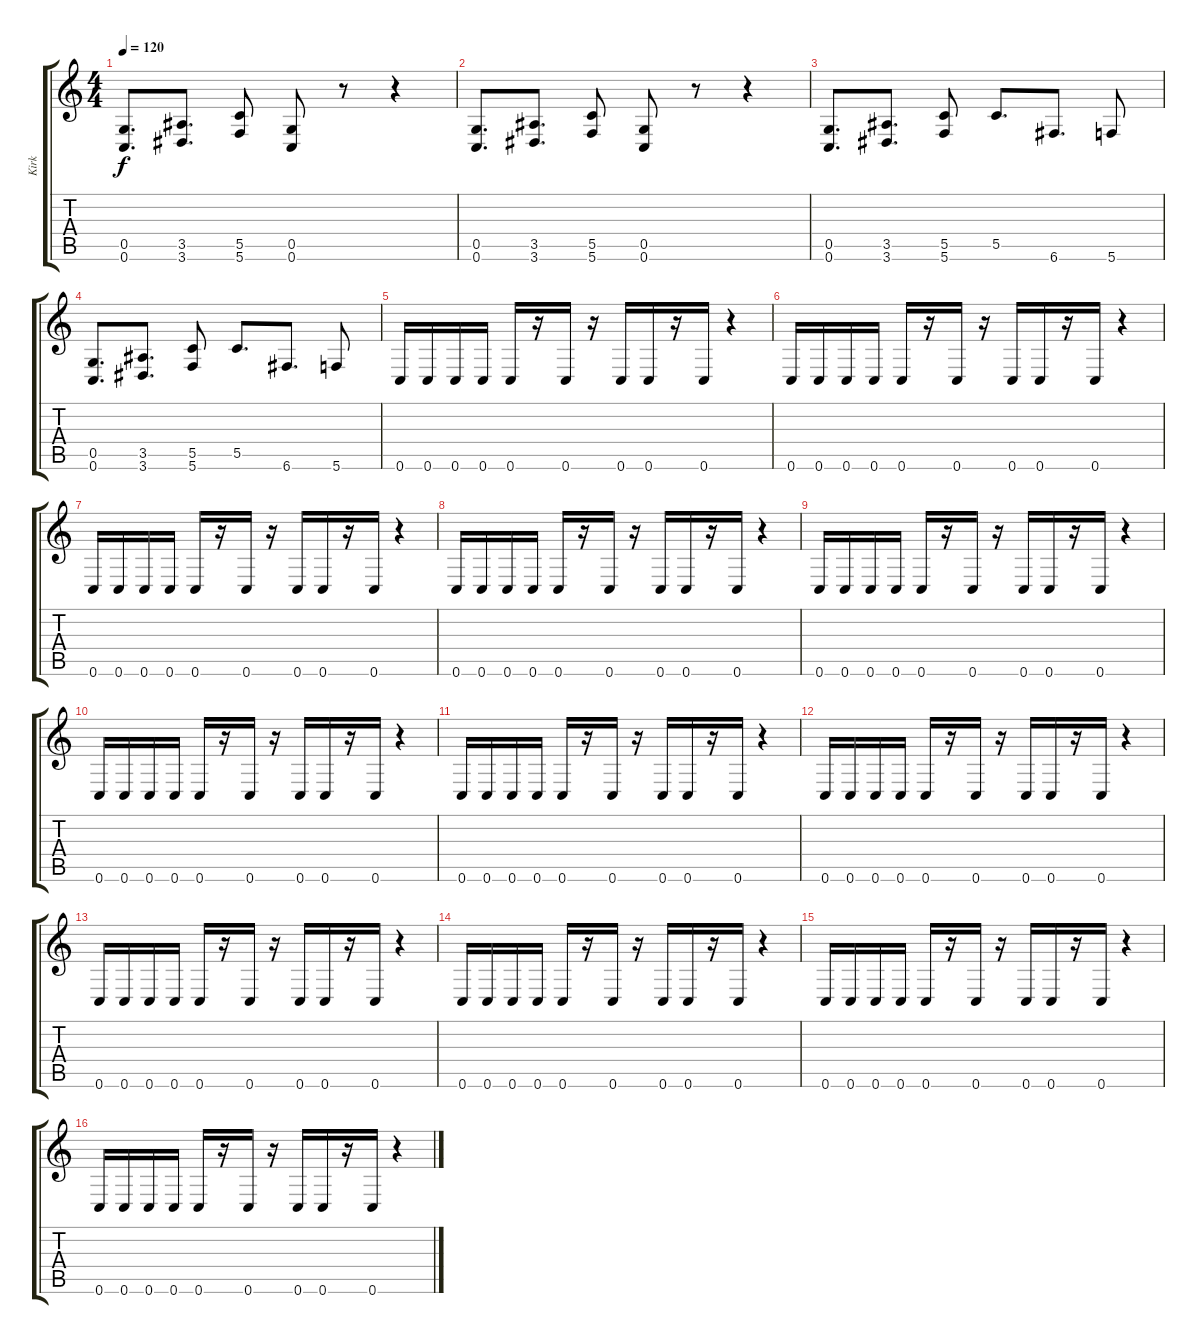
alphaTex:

\track ("Kirk" "Kirk") {instrument overdrivenguitar}
\staff {score tabs}
\tuning (D4 A3 F3 C3 G2 C2) {hide}
\ts (4 4)
\tempo 120
\clef g2
\ks c
(0.5 0.6).8{d dy f instrument overdrivenguitar} (3.5 3.6).8{d} (5.5 5.6).8 (0.5 0.6).8 r.8 r.4 |
(0.5 0.6).8{d} (3.5 3.6).8{d} (5.5 5.6).8 (0.5 0.6).8 r.8 r.4 |
(0.5 0.6).8{d} (3.5 3.6).8{d} (5.5 5.6).8 5.5.8{d} 6.6.8{d} 5.6.8 |
(0.5 0.6).8{d} (3.5 3.6).8{d} (5.5 5.6).8 5.5.8{d} 6.6.8{d} 5.6.8 |
0.6.16 0.6.16 0.6.16 0.6.16 0.6.16 r.16 0.6.16 r.16 0.6.16 0.6.16 r.16 0.6.16 r.4 |
0.6.16 0.6.16 0.6.16 0.6.16 0.6.16 r.16 0.6.16 r.16 0.6.16 0.6.16 r.16 0.6.16 r.4 |
0.6.16 0.6.16 0.6.16 0.6.16 0.6.16 r.16 0.6.16 r.16 0.6.16 0.6.16 r.16 0.6.16 r.4 |
0.6.16 0.6.16 0.6.16 0.6.16 0.6.16 r.16 0.6.16 r.16 0.6.16 0.6.16 r.16 0.6.16 r.4 |
0.6.16 0.6.16 0.6.16 0.6.16 0.6.16 r.16 0.6.16 r.16 0.6.16 0.6.16 r.16 0.6.16 r.4 |
0.6.16 0.6.16 0.6.16 0.6.16 0.6.16 r.16 0.6.16 r.16 0.6.16 0.6.16 r.16 0.6.16 r.4 |
0.6.16 0.6.16 0.6.16 0.6.16 0.6.16 r.16 0.6.16 r.16 0.6.16 0.6.16 r.16 0.6.16 r.4 |
0.6.16 0.6.16 0.6.16 0.6.16 0.6.16 r.16 0.6.16 r.16 0.6.16 0.6.16 r.16 0.6.16 r.4 |
0.6.16 0.6.16 0.6.16 0.6.16 0.6.16 r.16 0.6.16 r.16 0.6.16 0.6.16 r.16 0.6.16 r.4 |
0.6.16 0.6.16 0.6.16 0.6.16 0.6.16 r.16 0.6.16 r.16 0.6.16 0.6.16 r.16 0.6.16 r.4 |
0.6.16 0.6.16 0.6.16 0.6.16 0.6.16 r.16 0.6.16 r.16 0.6.16 0.6.16 r.16 0.6.16 r.4 |
0.6.16 0.6.16 0.6.16 0.6.16 0.6.16 r.16 0.6.16 r.16 0.6.16 0.6.16 r.16 0.6.16 r.4
